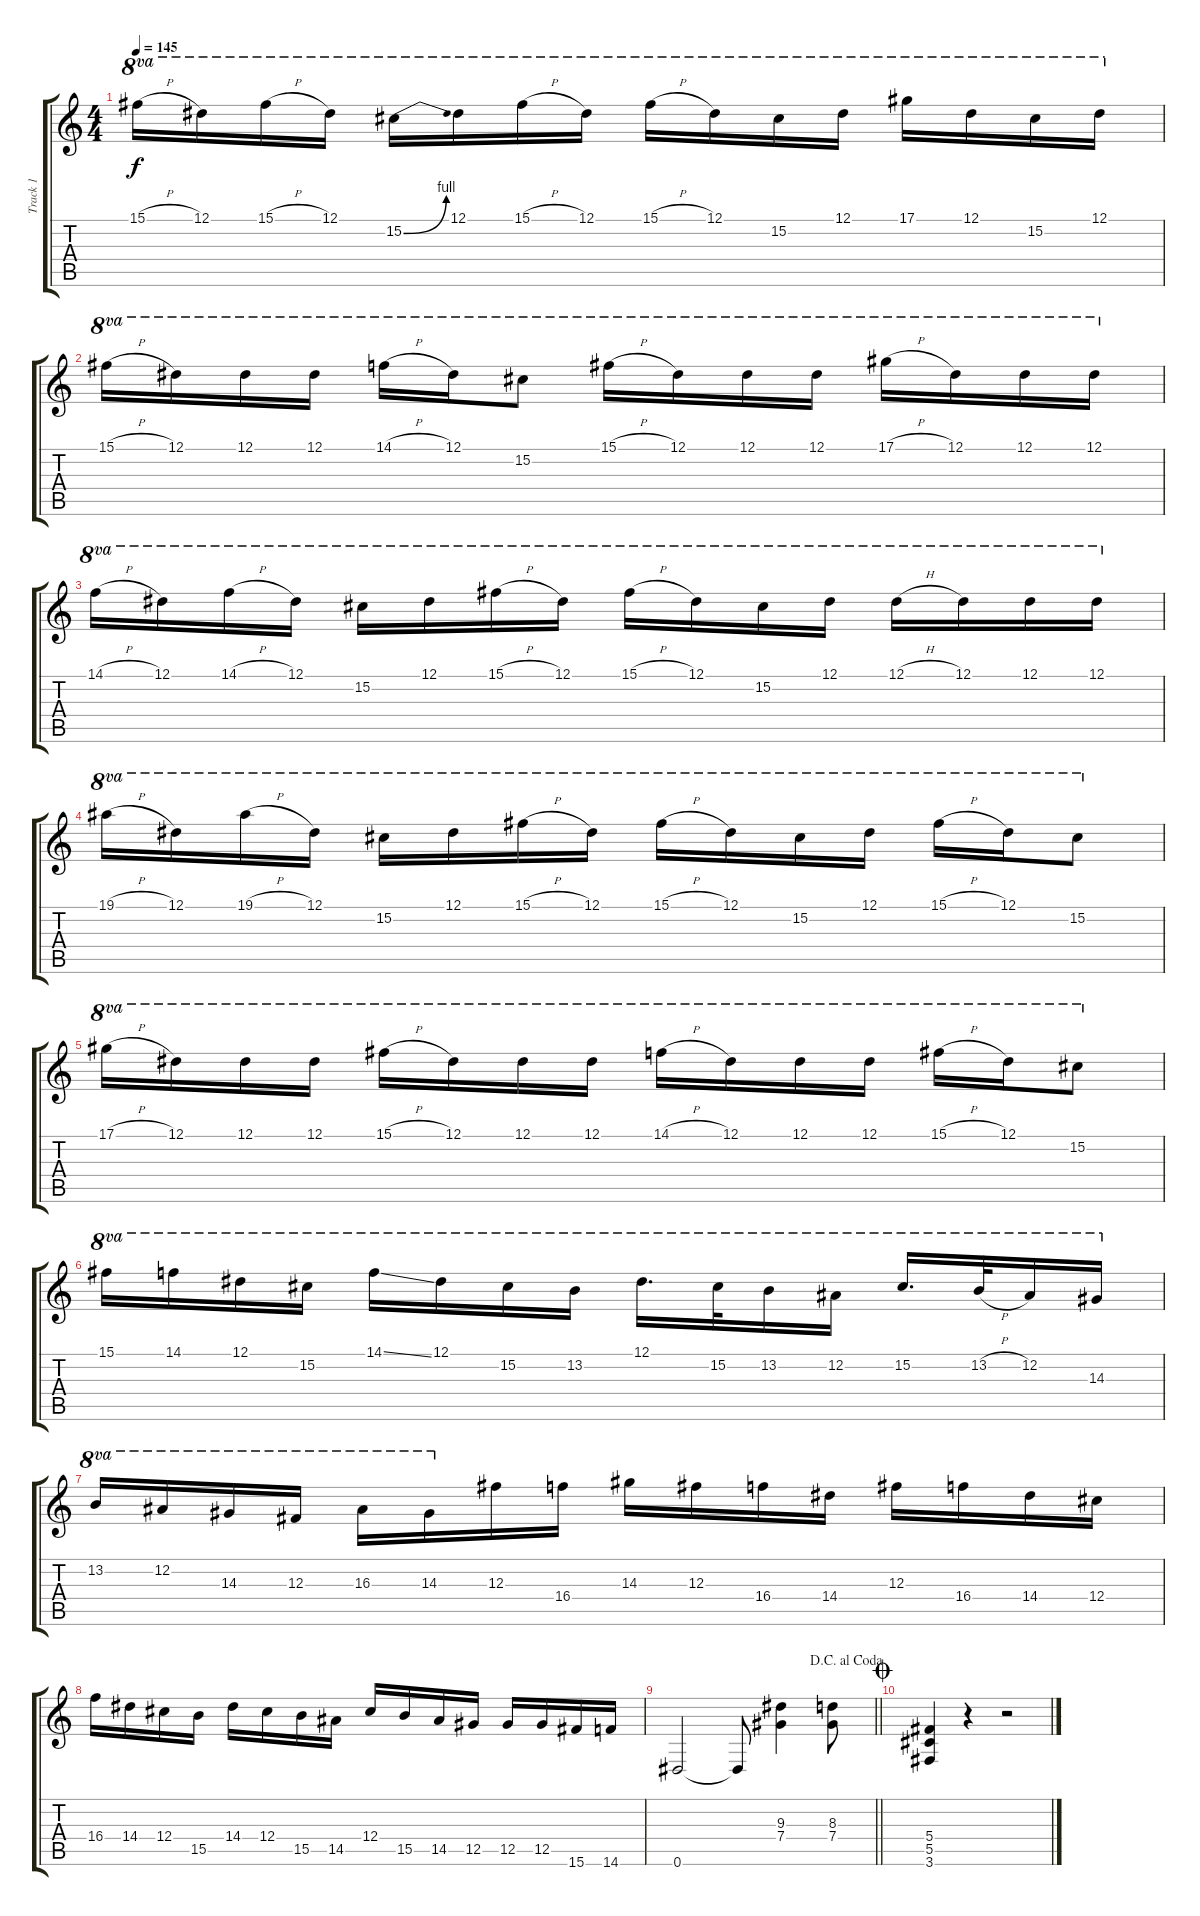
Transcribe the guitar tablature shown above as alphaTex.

\track ("Track 1" "Track 1") {instrument overdrivenguitar}
\staff {score tabs}
\tuning (Eb4 Bb3 Gb3 Db3 Ab2 Eb2) {hide}
\ts (4 4)
\tempo 145
\clef g2
\ks c
15.1{h}.16{ot 8va dy f} 12.1.16{ot 8va} 15.1{h}.16{ot 8va} 12.1.16{ot 8va} 15.2{be (bend 0 0 60 4)}.16{ot 8va} 12.1.16{ot 8va} 15.1{h}.16{ot 8va} 12.1.16{ot 8va} 15.1{h}.16{ot 8va} 12.1.16{ot 8va} 15.2.16{ot 8va} 12.1.16{ot 8va} 17.1.16{ot 8va} 12.1.16{ot 8va} 15.2.16{ot 8va} 12.1.16{ot 8va} |
15.1{h}.16{ot 8va} 12.1.16{ot 8va} 12.1.16{ot 8va} 12.1.16{ot 8va} 14.1{h}.16{ot 8va} 12.1.16{ot 8va} 15.2.8{ot 8va} 15.1{h}.16{ot 8va} 12.1.16{ot 8va} 12.1.16{ot 8va} 12.1.16{ot 8va} 17.1{h}.16{ot 8va} 12.1.16{ot 8va} 12.1.16{ot 8va} 12.1.16{ot 8va} |
14.1{h}.16{ot 8va} 12.1.16{ot 8va} 14.1{h}.16{ot 8va} 12.1.16{ot 8va} 15.2.16{ot 8va} 12.1.16{ot 8va} 15.1{h}.16{ot 8va} 12.1.16{ot 8va} 15.1{h}.16{ot 8va} 12.1.16{ot 8va} 15.2.16{ot 8va} 12.1.16{ot 8va} 12.1{h}.16{ot 8va} 12.1.16{ot 8va} 12.1.16{ot 8va} 12.1.16{ot 8va} |
19.1{h}.16{ot 8va} 12.1.16{ot 8va} 19.1{h}.16{ot 8va} 12.1.16{ot 8va} 15.2.16{ot 8va} 12.1.16{ot 8va} 15.1{h}.16{ot 8va} 12.1.16{ot 8va} 15.1{h}.16{ot 8va} 12.1.16{ot 8va} 15.2.16{ot 8va} 12.1.16{ot 8va} 15.1{h}.16{ot 8va} 12.1.16{ot 8va} 15.2.8{ot 8va} |
17.1{h}.16{ot 8va} 12.1.16{ot 8va} 12.1.16{ot 8va} 12.1.16{ot 8va} 15.1{h}.16{ot 8va} 12.1.16{ot 8va} 12.1.16{ot 8va} 12.1.16{ot 8va} 14.1{h}.16{ot 8va} 12.1.16{ot 8va} 12.1.16{ot 8va} 12.1.16{ot 8va} 15.1{h}.16{ot 8va} 12.1.16{ot 8va} 15.2.8{ot 8va} |
15.1.16{ot 8va} 14.1.16{ot 8va} 12.1.16{ot 8va} 15.2.16{ot 8va} 14.1{ss}.16{ot 8va} 12.1.16{ot 8va} 15.2.16{ot 8va} 13.2.16{ot 8va} 12.1.16{d ot 8va} 15.2.32{ot 8va} 13.2.16{ot 8va} 12.2.16{ot 8va} 15.2.16{d ot 8va beam merge} 13.2{h}.32{ot 8va} 12.2.16{ot 8va} 14.3.16{ot 8va} |
13.2.16{ot 8va} 12.2.16{ot 8va} 14.3.16{ot 8va} 12.3.16{ot 8va} 16.3.16{ot 8va} 14.3.16{ot 8va} 12.3.16 16.4.16 14.3.16 12.3.16 16.4.16 14.4.16 12.3.16 16.4.16 14.4.16 12.4.16 |
16.4.16 14.4.16 12.4.16 15.5.16 14.4.16 12.4.16 15.5.16 14.5.16 12.4.16 15.5.16 14.5.16 12.5.16 12.5.16 12.5.16 15.6.16 14.6.16 |
\jump dacapoalcoda
\barLineRight lightlight
0.6.2 0.6{t}.8 (9.3 7.4).4 (8.3 7.4).8 |
\jump coda
(5.4 5.5 3.6).4 r.4 r.2
